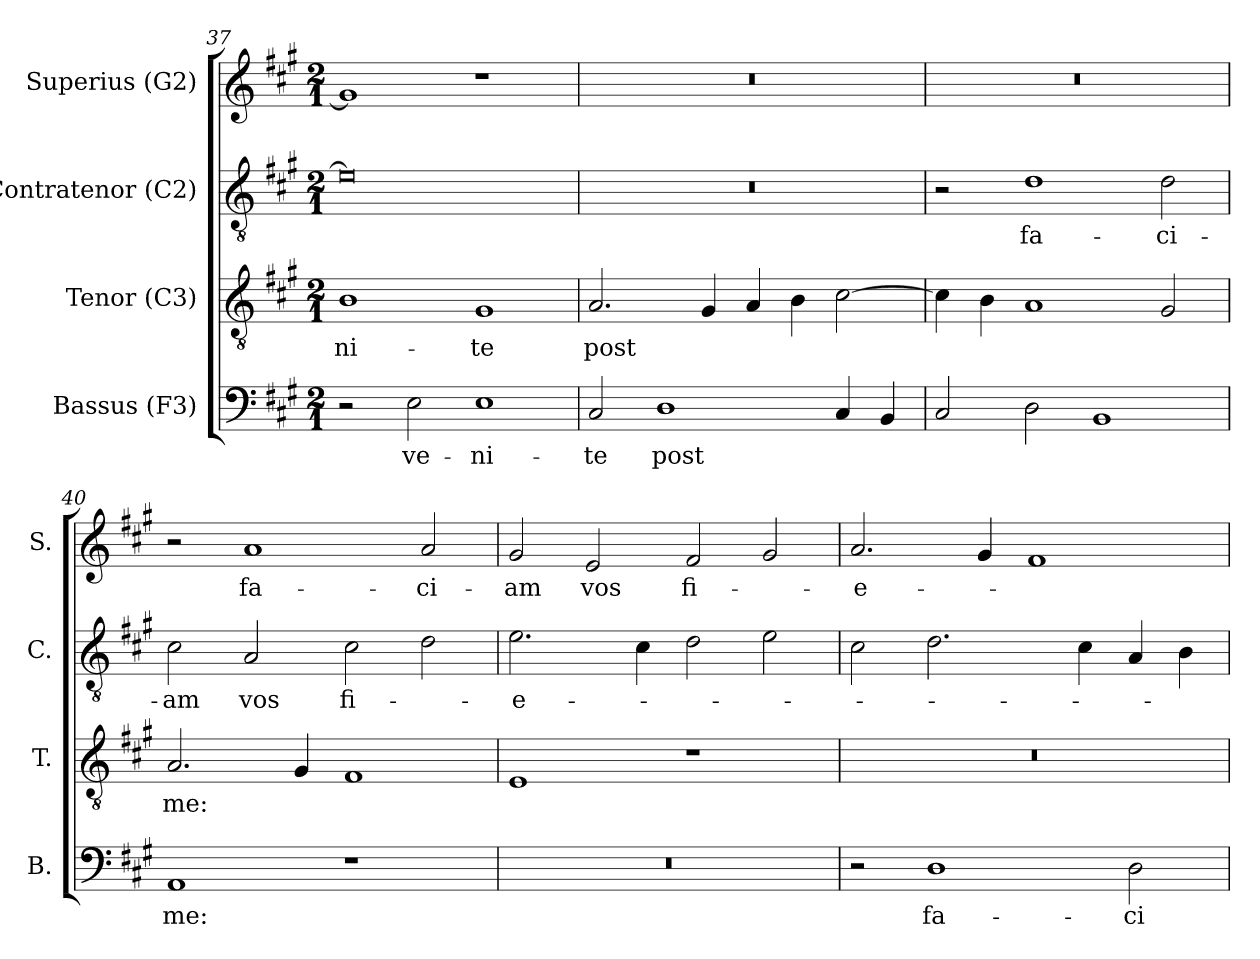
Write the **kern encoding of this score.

**kern	**text	**kern	**text	**kern	**text	**kern	**text
*part4	*part4	*part3	*part3	*part2	*part2	*part1	*part1
*staff4	*staff4	*staff3	*staff3	*staff2	*staff2	*staff1	*staff1
*I"Bassus (F3)	*	*I"Tenor (C3)	*	*I"Contratenor (C2)	*	*I"Superius (G2)	*
*I'B.	*	*I'T.	*	*I'C.	*	*I'S.	*
*clefF4	*	*clefGv2	*	*clefGv2	*	*clefG2	*
*	*	*ITrd7c12	*	*ITrd7c12	*	*	*
*k[f#c#g#]	*	*k[f#c#g#]	*	*k[f#c#g#]	*	*k[f#c#g#]	*
*A:	*	*A:	*	*A:	*	*A:	*
*M2/1	*	*M2/1	*	*M2/1	*	*M2/1	*
=37	=37	=37	=37	=37	=37	=37	=37
!	!	!	!LO:LY:b:color=#000000	!	!	!	!
2r	.	1BBi	-ni-	0Ei]	.	1g#i]	.
!	!LO:LY:b:color=#000000	!	!	!	!	!	!
2Ei\	ve-	.	.	.	.	.	.
!	!LO:LY:b:color=#000000	!	!	!	!	!	!
!	!	!	!LO:LY:b:color=#000000	!	!	!	!
1Ei	-ni-	1GG#i	-te	.	.	1r	.
=38	=38	=38	=38	=38	=38	=38	=38
!	!LO:LY:b:color=#000000	!	!	!	!	!	!
!	!	!	!LO:LY:b:color=#000000	!LO:N:vis=1	!	!LO:N:vis=1	!
2C#i/	-te	2.AAi/	post	0r	.	0r	.
!	!LO:LY:b:color=#000000	!	!	!	!	!	!
1Di	post	.	.	.	.	.	.
.	.	4GG#i/	.	.	.	.	.
.	.	4AAi/	.	.	.	.	.
.	.	4BBi\	.	.	.	.	.
4C#i/	.	[2C#i\	.	.	.	.	.
4BBi/	.	.	.	.	.	.	.
=39	=39	=39	=39	=39	=39	=39	=39
!	!	!	!	!	!	!LO:N:vis=1	!
2C#i/	.	4C#i\]	.	2r	.	0r	.
.	.	4BBi\	.	.	.	.	.
!	!	!	!	!	!LO:LY:b:color=#000000	!	!
2Di\	.	1AAi	.	1Di	fa-	.	.
1BBi	.	.	.	.	.	.	.
!	!	!	!	!	!LO:LY:b:color=#000000	!	!
.	.	2GG#i/	.	2Di\	-ci-	.	.
!!LO:PB:g=z
=40	=40	=40	=40	=40	=40	=40	=40
!	!LO:LY:b:color=#000000	!	!	!	!	!	!
!	!	!	!LO:LY:b:color=#000000	!	!	!	!
!	!	!	!	!	!LO:LY:b:color=#000000	!	!
1AAi	me:	2.AAi/	me:	2C#i\	-am	2r	.
!	!	!	!	!	!LO:LY:b:color=#000000	!	!
!	!	!	!	!	!	!	!LO:LY:b:color=#000000
.	.	.	.	2AAi/	vos	1ai	fa-
.	.	4GG#i/	.	.	.	.	.
!	!	!	!	!	!LO:LY:b:color=#000000	!	!
1r	.	1FF#i	.	2C#i\	fi-	.	.
!	!	!	!	!	!	!	!LO:LY:b:color=#000000
.	.	.	.	2Di\	.	2ai/	-ci-
=41	=41	=41	=41	=41	=41	=41	=41
!LO:N:vis=1	!	!	!	!	!	!	!
!	!	!	!	!	!LO:LY:b:color=#000000	!	!
!	!	!	!	!	!	!	!LO:LY:b:color=#000000
0r	.	1EEi	.	2.Ei\	-e-	2g#i/	-am
!	!	!	!	!	!	!	!LO:LY:b:color=#000000
.	.	.	.	.	.	2ei/	vos
.	.	.	.	4C#i\	.	.	.
!	!	!	!	!	!	!	!LO:LY:b:color=#000000
.	.	1r	.	2Di\	.	2f#i/	fi-
.	.	.	.	2Ei\	.	2g#i/	.
=42	=42	=42	=42	=42	=42	=42	=42
!	!	!LO:N:vis=1	!	!	!	!	!
!	!	!	!	!	!	!	!LO:LY:b:color=#000000
2r	.	0r	.	2C#i\	.	2.ai/	-e-
!	!LO:LY:b:color=#000000	!	!	!	!	!	!
1Di	fa-	.	.	2.Di\	.	.	.
.	.	.	.	.	.	4g#i/	.
.	.	.	.	.	.	1f#i	.
.	.	.	.	4C#i\	.	.	.
!	!LO:LY:b:color=#000000	!	!	!	!	!	!
2Di\	-ci-	.	.	4AAi/	.	.	.
.	.	.	.	4BBi\	.	.	.
=	=	=	=	=	=	=	=
*-	*-	*-	*-	*-	*-	*-	*-
